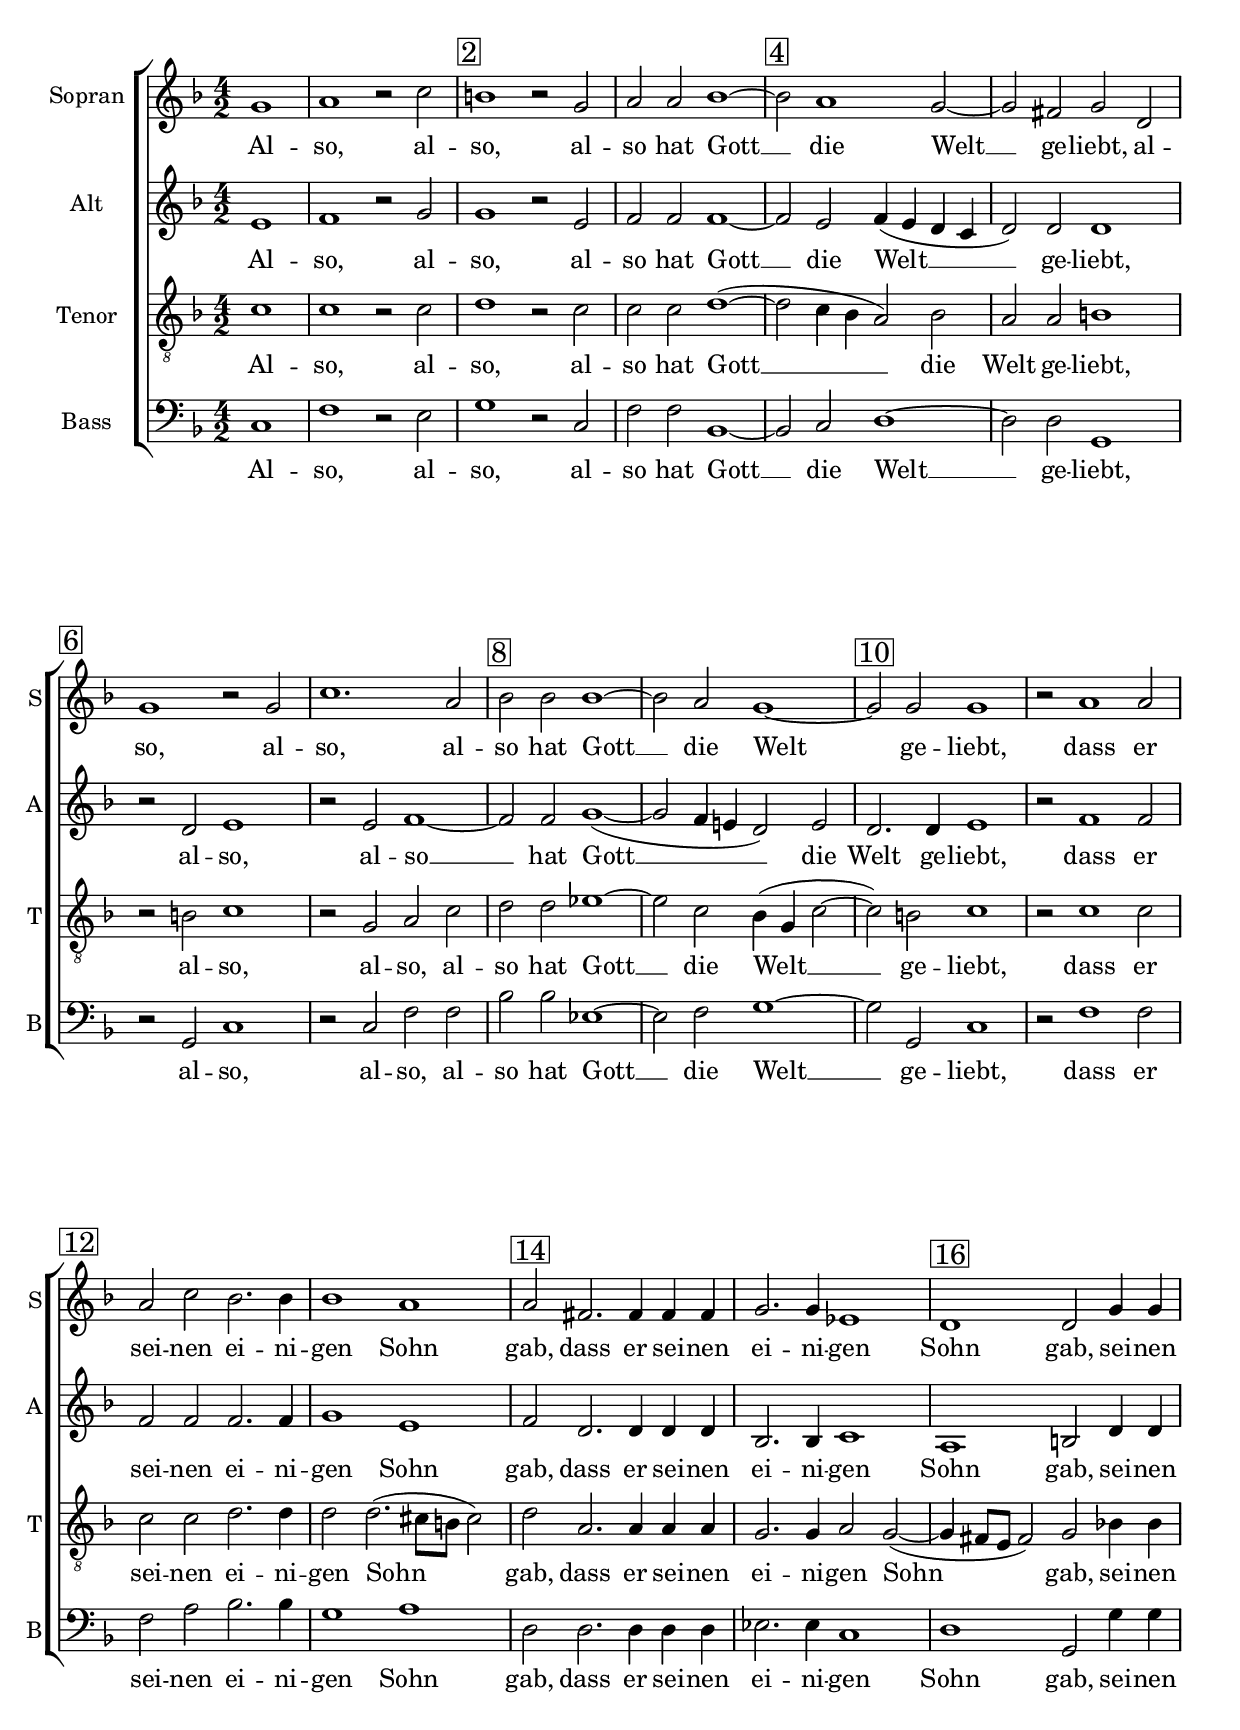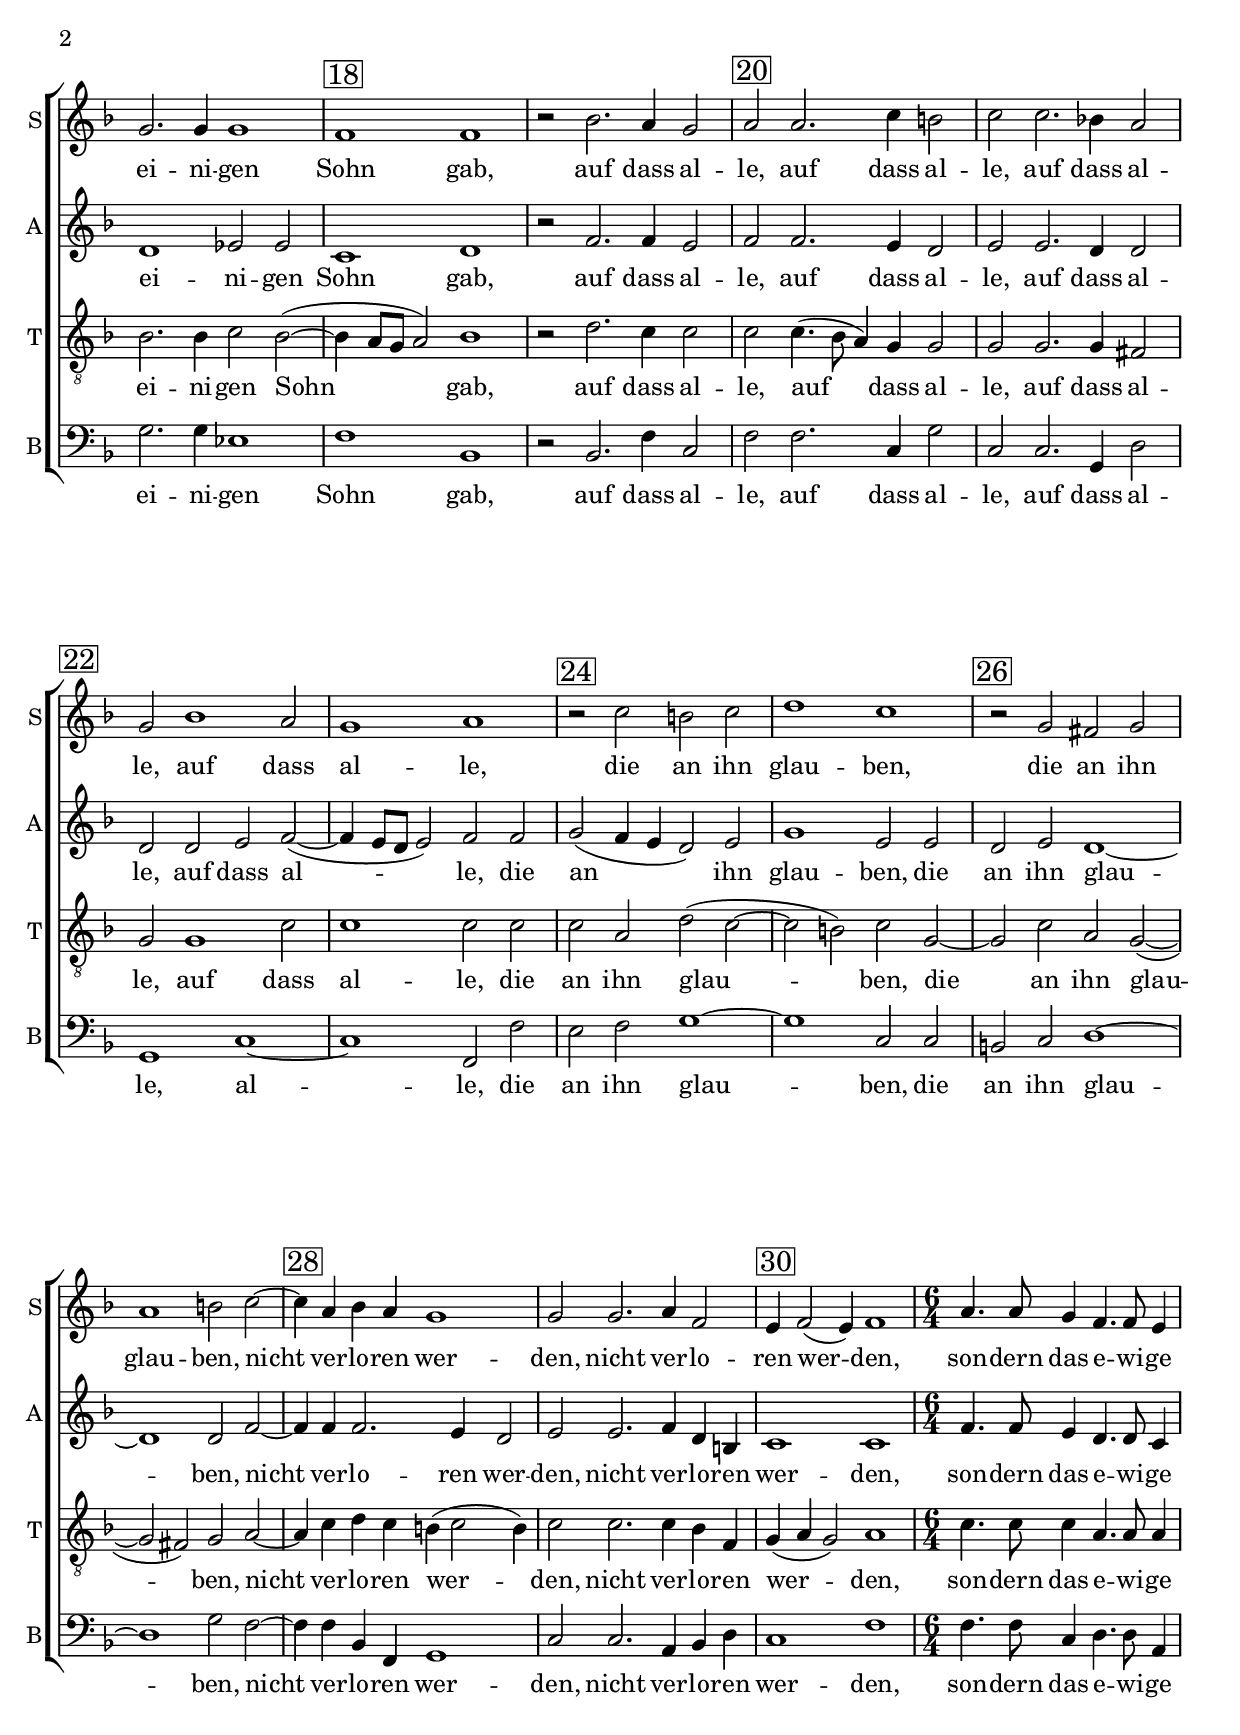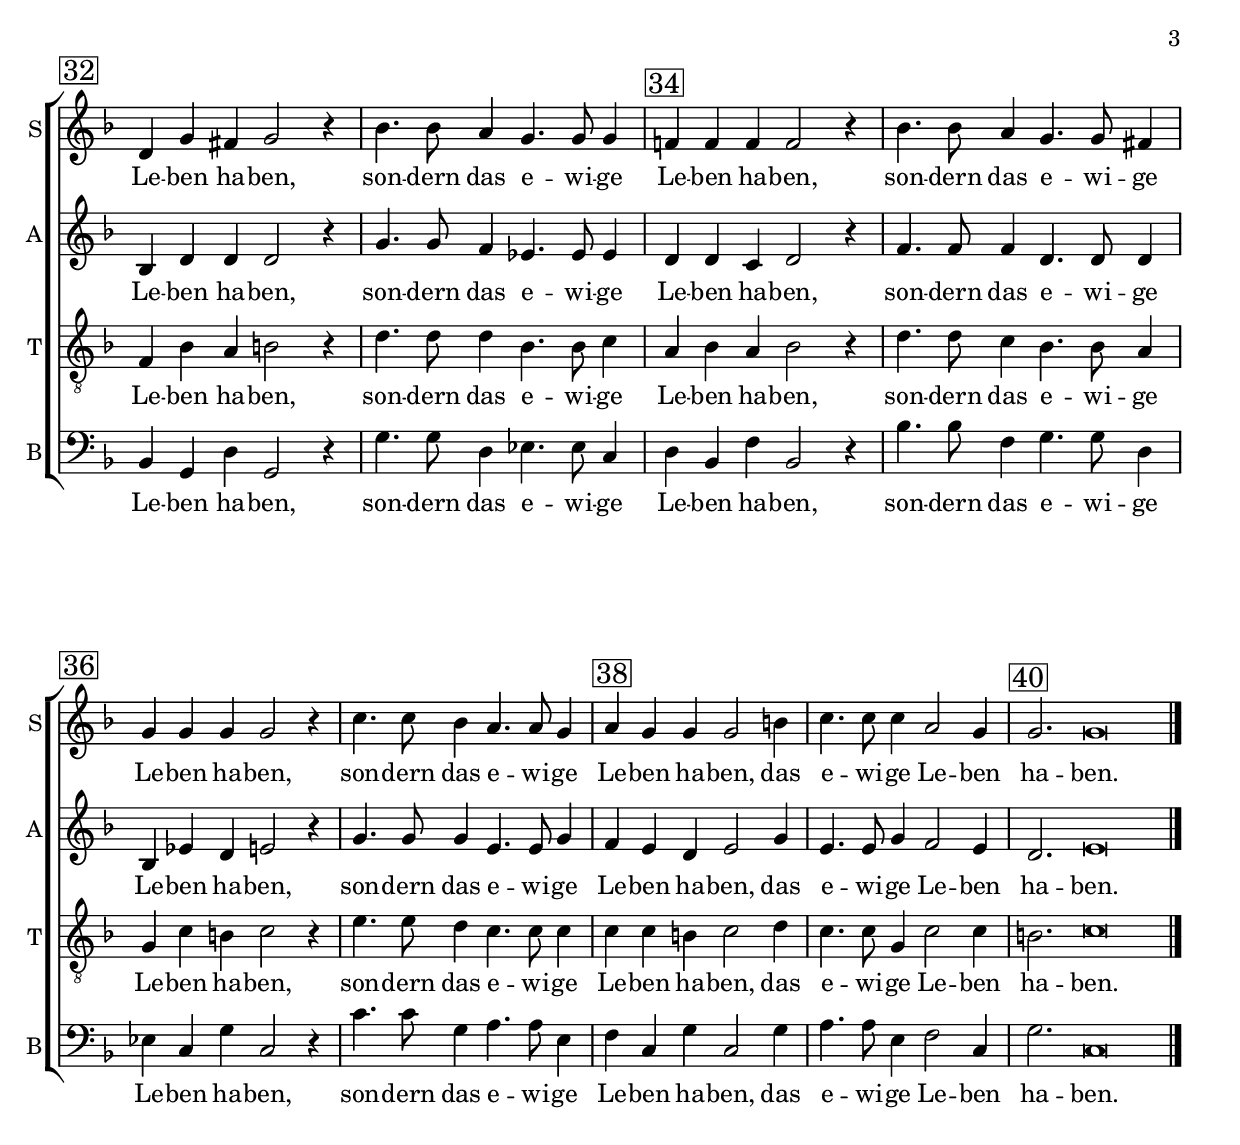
\version "2.18.2"

\version "2.18.2"
%#(set-global-staff-size 14)
\version "2.18.2"

taktstil = {
  \override TextScript.outside-staff-priority = 61
  %\override TextSpanner.outside-staff-priority = 70
  \override Staff.DynamicLineSpanner.outside-staff-priority = #60
  \override BarNumber.outside-staff-priority = #260
  \override Score.BarNumber.break-visibility = #end-of-line-invisible
  \set Score.barNumberVisibility = #(every-nth-bar-number-visible 2)
   \override Score.BarNumber.font-size = #2

  % Draw a box round the following bar number(s)
  \override Score.BarNumber.stencil = #(make-stencil-boxer 0.1 0.25 ly:text-interface::print)
  \override Score.BarNumber.self-alignment-X = #LEFT
}

kurzhalsein = {
  \override Stem.length-fraction = #(magstep -3) 
}

kurzhalsaus = {
  \revert Stem.length-fraction
}

soloMarkup = \markup { \rounded-box { \bold Solo } }
tuttiMarkup = \markup { \rounded-box { \bold Tutti } }
tastSoloMarkup = \markup { \italic { tasto solo } }
cantabileMarkup = \markup { \italic { cantabile } }
simileMarkup = \markup { \italic { simile } }
risolutoMarkup = \markup { \italic { risoluto } }
espressivoMarkup = \markup { \italic { espressivo } }
senzaBassi = \markup { \italic { s.b. } }
conBassi = \markup { \italic { c.b. } }
vcMarkup = \markup { \italic { Vc. } }
kbMarkup = \markup { \italic { Kb. } }
unisonoMarkup = \markup { \italic { unisono } }
dolceMarkup = \markup { \italic dolce }
ritMarkup = \markup { \italic rit. }
atempoMarkup = \markup { \italic { a tempo } }
accMarkup = \markup { \italic acc. }



global = {
  \taktstil
  \key f\major
  \time 4/2
}

sopranNoten = \relative g' {
  \global
  \partial 1 g1 |
  a r2 c |
  b1 r2 g |
  a a bes1~ |
  bes2 a1 g2~ |
  g2 fis g d |
  g1 r2 g |
  c1. a2 |
  bes bes bes1~ |
  bes2 a g1~ |
  g2 g g1 |
  r2 a1 a2 |
  a c bes2. bes4 |
  bes1 a |
  a2 fis2. fis4 fis fis |
  
  g2. g4 ees1 |
  d d2 g4 g |
  g2. g4 g1 |
  f f |
  r2 bes2. a4 g2 |
  a a2. c4 b2 |
  c2 c2. bes!4 a2 |
  g bes1 a2 |
  g1 a |
  r2 c2 b c |
  d1 c |
  r2 g fis g |
  a1 b2 c~ |
  c4 a4 bes a g1 |
  g2 g2. a4 f2 |
  e4 f2( e4) f1 |
  
  \time 6/4
  a4. a8 g4 f4. f8 e4 |
  d g fis g2 r4 |
  bes4. bes8 a4 g4. g8 g4 |
  f! f f f2 r4 |
  bes4. bes8 a4 g4. g8 fis4 |
  g4 g g g2 r4 |
  c4. c8 bes4 a4. a8 g4 |
  a4 g g g2 b4 |
  c4. c8 c4 a2 g4 |
  \omit Staff.TimeSignature
  \time 12/4
  g2. g\breve \bar "|."
}

altNoten = \relative e' {
  \global
  \partial 1
  e1 |
  f r2 g |
  g1 r2 e |
  f f f1~ |
  f2 e f4( e d c |
  d2) d d1 |
  r2 d e1 |
  r2 e f1~ |
  f2 f g1~( |
  g2 f4 e! d2) e |
  d2. d4 e1 |
  r2 f1 f2 |
  f f f2. f4 |
  g1 e |
  f2
  d2. d4 d d |
  
  bes2. bes4 c1 |
  a1 b2 d4 d |
  d1 ees2 ees |
  c1 d |
  r2 f2. f4 e2 |
  f f2. e4 d2 |
  e e2. d4 d2 |
  d d e f~( |
  f4 e8[ d] e2) f2 f |
  g2( f4 e d2) e |
  g1 e2 e |
  d e d1~ |
  d d2 f2~ |
  f4 f f2. e4 d2 |
  e e2. f4 d b |
  c1 c |
  
  \time 6/4
  f4. f8 e4 d4. d8 c4 |
  bes4 d d d2 r4 |
  g4. g8 f4 ees4. ees8 ees4 |
  d4 d c d2 r4 |
  f4. f8 f4 d4. d8 d4 |
  bes ees d e!2 r4 |
  g4. g8 g4 e4. e8 g4 |
  f4 e d e2 g4 |
  e4. e8 g4 f2 e4 |
  \omit Staff.TimeSignature
  \time 12/4
  d2. e\breve
  \bar "|."
}

tenorNoten = \relative c' {
  \clef "G_8"
  \global
  \partial 1
  c1 |
  c r2 c |
  d1 r2 c |
  c c d1~( |
  d2 c4 bes a2) bes |
  a2 a b1 |
  r2 b c1 |
  r2 g a c |
  d d ees1~ |
  ees2 c bes4( g c2~ |
  c2) b c1 |
  r2 c1 c2 |
  c c d2. d4 |
  d2 d2.( cis8[ b] cis2) |
  d2 a2. a4 a a |
  
  g2. g4 a2 g~( |
  g4 fis8[ e] fis2) g bes!4 bes |
  bes2. bes4 c2 bes2(~ |
  bes4 a8[ g] a2) bes1 |
  r2 d2. c4 c2 |
  c c4.( bes8 a4) g4 g2 |
  g g2. g4 fis2 |
  g2 g1 c2 |
  c1 c2 c |
  c a d2( c~ |
  c b2) c g~ |
  g c a g(~ |
  g fis) g a~ |
  a4 c d c b( c2 b4) |
  c2 c2. c4 bes4 f |
  g4( a g2) a1 |
  
  \time 6/4
  c4. c8 c4 a4. a8 a4 |
  f bes a b2 r4 |
  d4. d8 d4 bes4. bes8 c4 |
  a4 bes a bes2 r4 |
  d4. d8 c4 bes4. bes8 a4 |
  g c b c2 r4 |
  e4. e8 d4 c4. c8 c4 |
  c4 c b c2 d4 |
  c4. c8 g4 c2 c4 |
  \omit Staff.TimeSignature
  \time 12/4
  b2. c\breve
  \bar "|."
}

bassNoten = \relative c {
  \clef "bass"
  \global
  \partial 1
  c1 |
  f r2 e |
  g1 r2 c, |
  f f bes,1~ |
  bes2 c d1~ |
  d2 d g,1 |
  r2 g c1 |
  r2 c f f |
  bes bes ees,1~ |
  ees2 f g1~ |
  g2 g, c1 |
  r2 f1 f2 |
  f a bes2. bes4 |
  g1 a |
  d,2 d2. d4 d d |
  
  ees2. ees4 c1 |
  d g,2 g'4 g |
  g2. g4 ees1 |
  f bes, |
  r2 bes2. f'4 c2 |
  f2 f2. c4 g'2 |
  c,2 c2. g4 d'2 |
  g,1 c~ |
  c f,2 f' |
  e f g1~ |
  g c,2 c |
  b c d1~ |
  d g2 f~ |
  f4 f bes, f g1 |
  c2 c2. a4 bes d |
  c1 f |
  
  \time 6/4
  f4. f8 c4 d4. d8 a4 |
  bes4 g d' g,2 r4 |
  g'4. g8 d4 ees4. ees8 c4 |
  d bes f' bes,2 r4 |
  bes'4. bes8 f4 g4. g8 d4 |
  ees4 c g' c,2 r4 |
  c'4. c8 g4 a4. a8 e4 |
  f4 c g' c,2 g'4 |
  a4. a8 e4 f2 c4 |
  \omit Staff.TimeSignature
  \time 12/4
  g'2. c,\breve
  \bar "|."
}

dasserseinen = \lyricmode {
  dass er sei -- nen ei -- ni -- gen Sohn gab,
  dass er sei -- nen ei -- ni -- gen Sohn gab,
  sei -- nen ei -- ni -- gen Sohn gab,
  
  
}

aufdassalle = \lyricmode {
  auf dass al -- le,
  auf dass al -- le,
  auf dass al -- le,
  auf dass al -- le,
  die an ihn glau -- ben,
  die an ihn glau -- ben,
  nicht ver -- lo -- ren wer -- den,
  nicht ver -- lo -- ren wer -- den,
}

sonderndasewige = \lyricmode {
  \repeat unfold 4 { son -- dern das e -- wi -- ge Le -- ben ha -- ben, }
  das e -- wi -- ge Le -- ben ha -- ben.
}

sopranText = \lyricmode {
  Al -- so, al -- so, al -- so hat Gott __ die Welt __ ge -- liebt,
  al -- so, al -- so, al -- so hat Gott __ die Welt ge -- liebt,
  \dasserseinen
  \aufdassalle
  \sonderndasewige
}

altText = \lyricmode {
  Al -- so, al -- so, al -- so hat Gott __ die Welt __ ge -- liebt,
  al -- so, al -- so __ hat Gott __ die Welt ge -- liebt,
  \dasserseinen
  \aufdassalle
  \sonderndasewige
}

tenorText = \lyricmode {
  Al -- so, al -- so, al -- so hat Gott __ die Welt ge -- liebt,
  al -- so, al -- so, al -- so hat Gott __ die Welt __ ge -- liebt,
  \dasserseinen
  \aufdassalle
  \sonderndasewige
}

bassText = \lyricmode {
  Al -- so, al -- so, al -- so hat Gott __ die Welt __ ge -- liebt,
  al -- so, al -- so, al -- so hat Gott __ die Welt __ ge -- liebt,
  \dasserseinen
  auf dass al -- le,
  auf dass al -- le,
  auf dass al -- le, al -- le,
  die an ihn glau -- ben,
  die an ihn glau -- ben,
  nicht ver -- lo -- ren wer -- den,
  nicht ver -- lo -- ren wer -- den,
  \sonderndasewige
}

scoreAlsoFranck = {
  <<
    \new ChoirStaff <<
      \new Staff <<
        \set Staff.instrumentName = "Sopran"
        \set Staff.shortInstrumentName = "S"
        \new Voice = "vsop" {
          \sopranNoten
        }
        \new Lyrics \lyricsto "vsop" {
          \sopranText
        }
      >>
      \new Staff <<
        \set Staff.instrumentName = "Alt"
        \set Staff.shortInstrumentName = "A"
        \new Voice = "valt" {
          \altNoten
        }
        \new Lyrics \lyricsto "valt" {
          \altText
        }
      >>
      \new Staff <<
        \set Staff.instrumentName = "Tenor"
        \set Staff.shortInstrumentName = "T"
        \new Voice = "vten" {
          \tenorNoten
        }
        \new Lyrics \lyricsto "vten" {
          \tenorText
        }
      >>
      \new Staff <<
        \set Staff.instrumentName = "Bass"
        \set Staff.shortInstrumentName = "B"
        \new Voice = "vbass" {
          \bassNoten
        }
        \new Lyrics \lyricsto "vbass" {
          \bassText
        }
      >>
    >>
  >>
}


\version "2.18.2" 
 copyrightAlsoFranck = \markup { \center-column {  \line { \tiny {  } } } } 
 persoenlichesExemplarAlsoFranck = \markup {  } 
 archivNummerAlsoFranck = \markup {  \bold { WK–23 } }
beistrichUntertitelAlsoFranck = \markup {", "}
beistrichKomponistAlsoFranck = \markup { }
partiturQRAlsoFranck = \markup { \general-align #Y #-0.2 \epsfile #Y #10 #"/home/mwad/WADWORKS/Lilypond/Also hat Gott die Welt geliebt - Franck/Noten/qrcodes/Partitur.eps" }


\score {
  \header {
    title = "Also hat Gott die Welt geliebt"
    subtitle = "aus „Deutsche Evangeliensprüche für das Kirchenjahr“"
    %subsubtitle = \markup { \medium Archiv-Nr.: 2413 }
    archivnummer = \archivNummerAlsoFranck
    qrcode = \partiturQRAlsoFranck
    composer = "Melchior Franck (ca. 1580–1639)"
  }
  \scoreAlsoFranck
}

%{\score {
  \midi {
    \tempo 2 = 120
  }
  \scoreAlsoFranck
}%}

